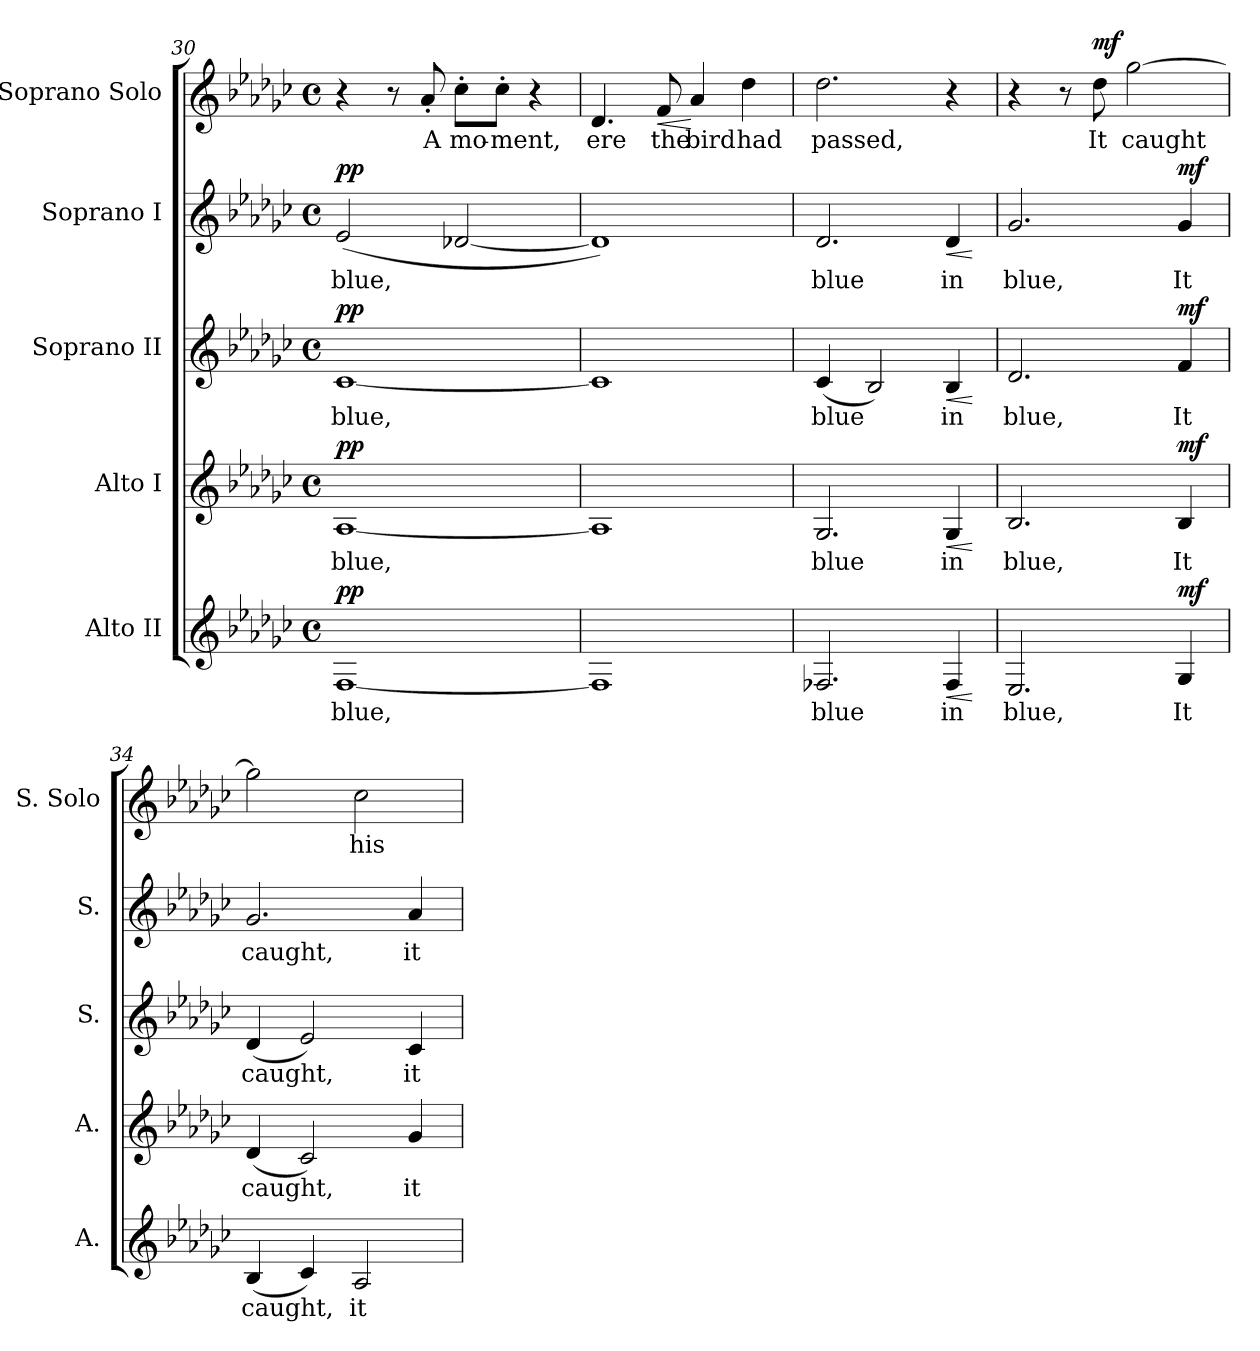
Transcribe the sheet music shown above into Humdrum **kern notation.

**kern	**text	**dynam	**kern	**text	**dynam	**kern	**text	**dynam	**kern	**text	**dynam	**kern	**text	**dynam
*part5	*part5	*part5	*part4	*part4	*part4	*part3	*part3	*part3	*part2	*part2	*part2	*part1	*part1	*part1
*staff5	*staff5	*staff5	*staff4	*staff4	*staff4	*staff3	*staff3	*staff3	*staff2	*staff2	*staff2	*staff1	*staff1	*staff1
*I"Alto II	*	*	*I"Alto I	*	*	*I"Soprano II	*	*	*I"Soprano I	*	*	*I"Soprano Solo	*	*
*I'A.	*	*	*I'A.	*	*	*I'S.	*	*	*I'S.	*	*	*I'S. Solo	*	*
!!LO:LB:g=z
*clefG2	*	*	*clefG2	*	*	*clefG2	*	*	*clefG2	*	*	*clefG2	*	*
*k[b-e-a-d-g-c-]	*	*	*k[b-e-a-d-g-c-]	*	*	*k[b-e-a-d-g-c-]	*	*	*k[b-e-a-d-g-c-]	*	*	*k[b-e-a-d-g-c-]	*	*
*e-:	*	*	*e-:	*	*	*e-:	*	*	*e-:	*	*	*e-:	*	*
*M4/4	*	*	*M4/4	*	*	*M4/4	*	*	*M4/4	*	*	*M4/4	*	*
*met(c)	*	*	*met(c)	*	*	*met(c)	*	*	*met(c)	*	*	*met(c)	*	*
=30	=30	=30	=30	=30	=30	=30	=30	=30	=30	=30	=30	=30	=30	=30
!	!LO:LY:b:color=#000000	!	!	!	!	!	!	!	!	!	!	!	!	!
!	!	!	!	!LO:LY:b:color=#000000	!	!	!	!	!	!	!	!	!	!
!	!	!	!	!	!	!	!LO:LY:b:color=#000000	!	!	!	!	!	!	!
!	!	!	!	!	!	!	!	!	!	!LO:LY:b:color=#000000	!	!	!	!
[<1Fi	blue,	pp	[<1A-i	blue,	pp	[<1c-i	blue,	pp	(2e-i/	blue,	pp	4r	.	.
.	.	.	.	.	.	.	.	.	.	.	.	8r	.	.
!	!	!	!	!	!	!	!	!	!	!	!	!	!LO:LY:b:color=#000000	!
.	.	.	.	.	.	.	.	.	.	.	.	8a-'i/	A	.
!	!	!	!	!	!	!	!	!	!	!	!	!	!LO:LY:b:color=#000000	!
.	.	.	.	.	.	.	.	.	[<2d-Xi/	.	.	8cc-'i\L	mo-	.
!	!	!	!	!	!	!	!	!	!	!	!	!	!LO:LY:b:color=#000000	!
.	.	.	.	.	.	.	.	.	.	.	.	8cc-'i\J	-ment,	.
.	.	.	.	.	.	.	.	.	.	.	.	4r	.	.
=31	=31	=31	=31	=31	=31	=31	=31	=31	=31	=31	=31	=31	=31	=31
!	!	!	!	!	!	!	!	!	!	!	!	!	!LO:LY:b:color=#000000	!
1Fi]	.	.	1A-i]	.	.	1c-i]	.	.	1d-i])	.	.	4.d-i/	ere	.
!	!	!	!	!	!	!	!	!	!	!	!	!	!LO:LY:b:color=#000000	!LO:HP:b
.	.	.	.	.	.	.	.	.	.	.	.	8fi/	the	<
!	!	!	!	!	!	!	!	!	!	!	!	!	!LO:LY:b:color=#000000	!
.	.	.	.	.	.	.	.	.	.	.	.	4a-i/	bird	[
!	!	!	!	!	!	!	!	!	!	!	!	!	!LO:LY:b:color=#000000	!
.	.	.	.	.	.	.	.	.	.	.	.	4dd-i\	had	.
=32	=32	=32	=32	=32	=32	=32	=32	=32	=32	=32	=32	=32	=32	=32
!	!LO:LY:b:color=#000000	!	!	!	!	!	!	!	!	!	!	!	!	!
!	!	!	!	!LO:LY:b:color=#000000	!	!	!	!	!	!	!	!	!	!
!	!	!	!	!	!	!	!LO:LY:b:color=#000000	!	!	!	!	!	!	!
!	!	!	!	!	!	!	!	!	!	!LO:LY:b:color=#000000	!	!	!	!
!	!	!	!	!	!	!	!	!	!	!	!	!	!LO:LY:b:color=#000000	!
2.F-Xi/	blue	.	2.G-i/	blue	.	(4c-i/	blue	.	2.d-i/	blue	.	2.dd-i\	passed,	.
.	.	.	.	.	.	2B-i/)	.	.	.	.	.	.	.	.
!	!LO:LY:b:color=#000000	!LO:HP:b	!	!	!	!	!	!	!	!	!	!	!	!
!	!	!	!	!LO:LY:b:color=#000000	!LO:HP:b	!	!	!	!	!	!	!	!	!
!	!	!	!	!	!	!	!LO:LY:b:color=#000000	!LO:HP:b	!	!	!	!	!	!
!	!	!	!	!	!	!	!	!	!	!LO:LY:b:color=#000000	!LO:HP:b	!	!	!
4F-i/	in	<	4G-i/	in	<	4B-i/	in	<	4d-i/	in	<	4r	.	.
.	.	[	.	.	[	.	.	[	.	.	[	.	.	.
=33	=33	=33	=33	=33	=33	=33	=33	=33	=33	=33	=33	=33	=33	=33
!	!LO:LY:b:color=#000000	!	!	!	!	!	!	!	!	!	!	!	!	!
!	!	!	!	!LO:LY:b:color=#000000	!	!	!	!	!	!	!	!	!	!
!	!	!	!	!	!	!	!LO:LY:b:color=#000000	!	!	!	!	!	!	!
!	!	!	!	!	!	!	!	!	!	!LO:LY:b:color=#000000	!	!	!	!
2.E-i/	blue,	.	2.B-i/	blue,	.	2.d-i/	blue,	.	2.g-i/	blue,	.	4r	.	.
.	.	.	.	.	.	.	.	.	.	.	.	8r	.	.
!	!	!	!	!	!	!	!	!	!	!	!	!	!LO:LY:b:color=#000000	!
.	.	.	.	.	.	.	.	.	.	.	.	8dd-i\	It	mf
!	!	!	!	!	!	!	!	!	!	!	!	!	!LO:LY:b:color=#000000	!
.	.	.	.	.	.	.	.	.	.	.	.	[>2gg-i\	caught	.
!	!LO:LY:b:color=#000000	!	!	!	!	!	!	!	!	!	!	!	!	!
!	!	!	!	!LO:LY:b:color=#000000	!	!	!	!	!	!	!	!	!	!
!	!	!	!	!	!	!	!LO:LY:b:color=#000000	!	!	!	!	!	!	!
!	!	!	!	!	!	!	!	!	!	!LO:LY:b:color=#000000	!	!	!	!
4G-i/	It	mf	4B-i/	It	mf	4fi/	It	mf	4g-i/	It	mf	.	.	.
=34	=34	=34	=34	=34	=34	=34	=34	=34	=34	=34	=34	=34	=34	=34
!	!LO:LY:b:color=#000000	!	!	!	!	!	!	!	!	!	!	!	!	!
!	!	!	!	!LO:LY:b:color=#000000	!	!	!	!	!	!	!	!	!	!
!	!	!	!	!	!	!	!LO:LY:b:color=#000000	!	!	!	!	!	!	!
!	!	!	!	!	!	!	!	!	!	!LO:LY:b:color=#000000	!	!	!	!
(4B-i/	caught,	.	(4d-i/	caught,	.	(4d-i/	caught,	.	2.g-i/	caught,	.	2gg-i\]	.	.
4c-i/)	.	.	2c-i/)	.	.	2e-i/)	.	.	.	.	.	.	.	.
!	!LO:LY:b:color=#000000	!	!	!	!	!	!	!	!	!	!	!	!	!
!	!	!	!	!	!	!	!	!	!	!	!	!	!LO:LY:b:color=#000000	!
2A-i/	it	.	.	.	.	.	.	.	.	.	.	2cc-i\	his	.
!	!	!	!	!LO:LY:b:color=#000000	!	!	!	!	!	!	!	!	!	!
!	!	!	!	!	!	!	!LO:LY:b:color=#000000	!	!	!	!	!	!	!
!	!	!	!	!	!	!	!	!	!	!LO:LY:b:color=#000000	!	!	!	!
.	.	.	4g-i/	it	.	4c-i/	it	.	4a-i/	it	.	.	.	.
=	=	=	=	=	=	=	=	=	=	=	=	=	=	=
*-	*-	*-	*-	*-	*-	*-	*-	*-	*-	*-	*-	*-	*-	*-
